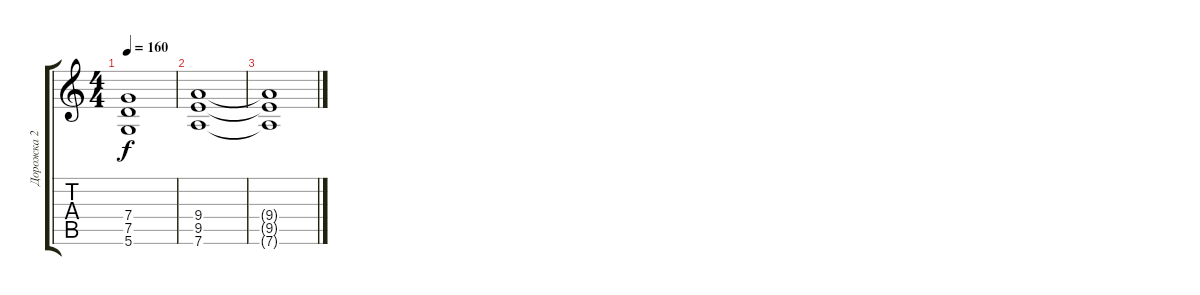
\track ("Дорожка 2" "Дорожка 2") {instrument distortionguitar}
\staff {score tabs}
\tuning (D4 A3 F3 C3 G2 D2) {hide}
\ts (4 4)
\tempo 160
\clef g2
\ks c
(7.4 7.5 5.6).1{dy f} |
(9.4 9.5 7.6).1 |
(9.4{t} 9.5{t} 7.6{t}).1
